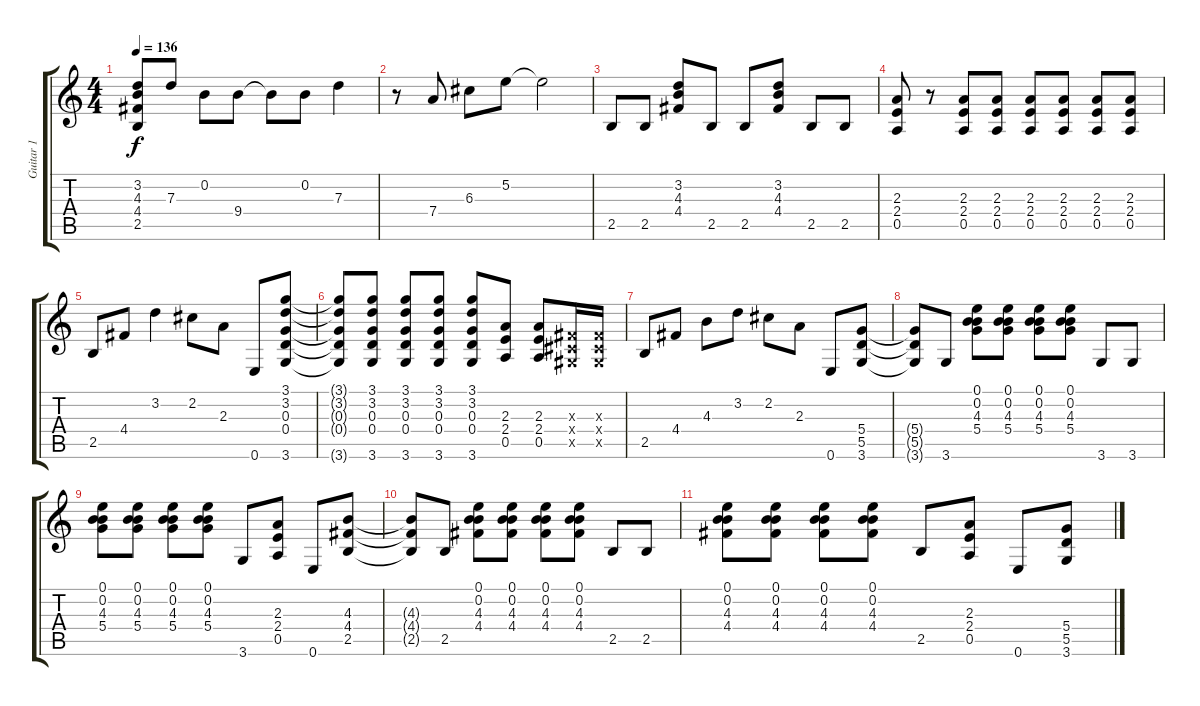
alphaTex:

\track ("Guitar 1" "Guitar 1") {instrument electricguitarclean}
\staff {score tabs}
\tuning (E4 B3 G3 D3 A2 E2) {hide}
\ts (4 4)
\tempo 136
\clef g2
\ks c
(3.2{t} 4.3{t} 4.4{t} 2.5{t}).8{dy f} 7.3.8 0.2.8 9.4.8 9.4{t}.8 0.2.8 7.3.4 |
r.8 7.4.8 6.3.8 5.2.8 5.2{t}.2 |
2.5.8 2.5.8 (3.2 4.3 4.4).8 2.5.8 2.5.8 (3.2 4.3 4.4).8 2.5.8 2.5.8 |
(2.3 2.4 0.5).8 r.8 (2.3 2.4 0.5).8 (2.3 2.4 0.5).8 (2.3 2.4 0.5).8 (2.3 2.4 0.5).8 (2.3 2.4 0.5).8 (2.3 2.4 0.5).8 |
2.5.8 4.4.8 3.2.4 2.2.8 2.3.8 0.6.8 (3.1 3.2 0.3 0.4 3.6).8 |
(3.1{t} 3.2{t} 0.3{t} 0.4{t} 3.6{t}).8 (3.1 3.2 0.3 0.4 3.6).8 (3.1 3.2 0.3 0.4 3.6).8 (3.1 3.2 0.3 0.4 3.6).8 (3.1 3.2 0.3 0.4 3.6).8 (2.3 2.4 0.5).8 (2.3 2.4 0.5).8 (-1.3{x} -1.4{x} -1.5{x}).16 (-1.3{x} -1.4{x} -1.5{x}).16 |
2.5.8 4.4.8 4.3.8 3.2.8 2.2.8 2.3.8 0.6.8 (5.4 5.5 3.6).8 |
(5.4{t} 5.5{t} 3.6{t}).8 3.6.8 (0.1 0.2 4.3 5.4).8 (0.1 0.2 4.3 5.4).8 (0.1 0.2 4.3 5.4).8 (0.1 0.2 4.3 5.4).8 3.6.8 3.6.8 |
(0.1 0.2 4.3 5.4).8 (0.1 0.2 4.3 5.4).8 (0.1 0.2 4.3 5.4).8 (0.1 0.2 4.3 5.4).8 3.6.8 (2.3 2.4 0.5).8 0.6.8 (4.3 4.4 2.5).8 |
(4.3{t} 4.4{t} 2.5{t}).8 2.5.8 (0.1 0.2 4.3 4.4).8 (0.1 0.2 4.3 4.4).8 (0.1 0.2 4.3 4.4).8 (0.1 0.2 4.3 4.4).8 2.5.8 2.5.8 |
(0.1 0.2 4.3 4.4).8 (0.1 0.2 4.3 4.4).8 (0.1 0.2 4.3 4.4).8 (0.1 0.2 4.3 4.4).8 2.5.8 (2.3 2.4 0.5).8 0.6.8 (5.4 5.5 3.6).8
